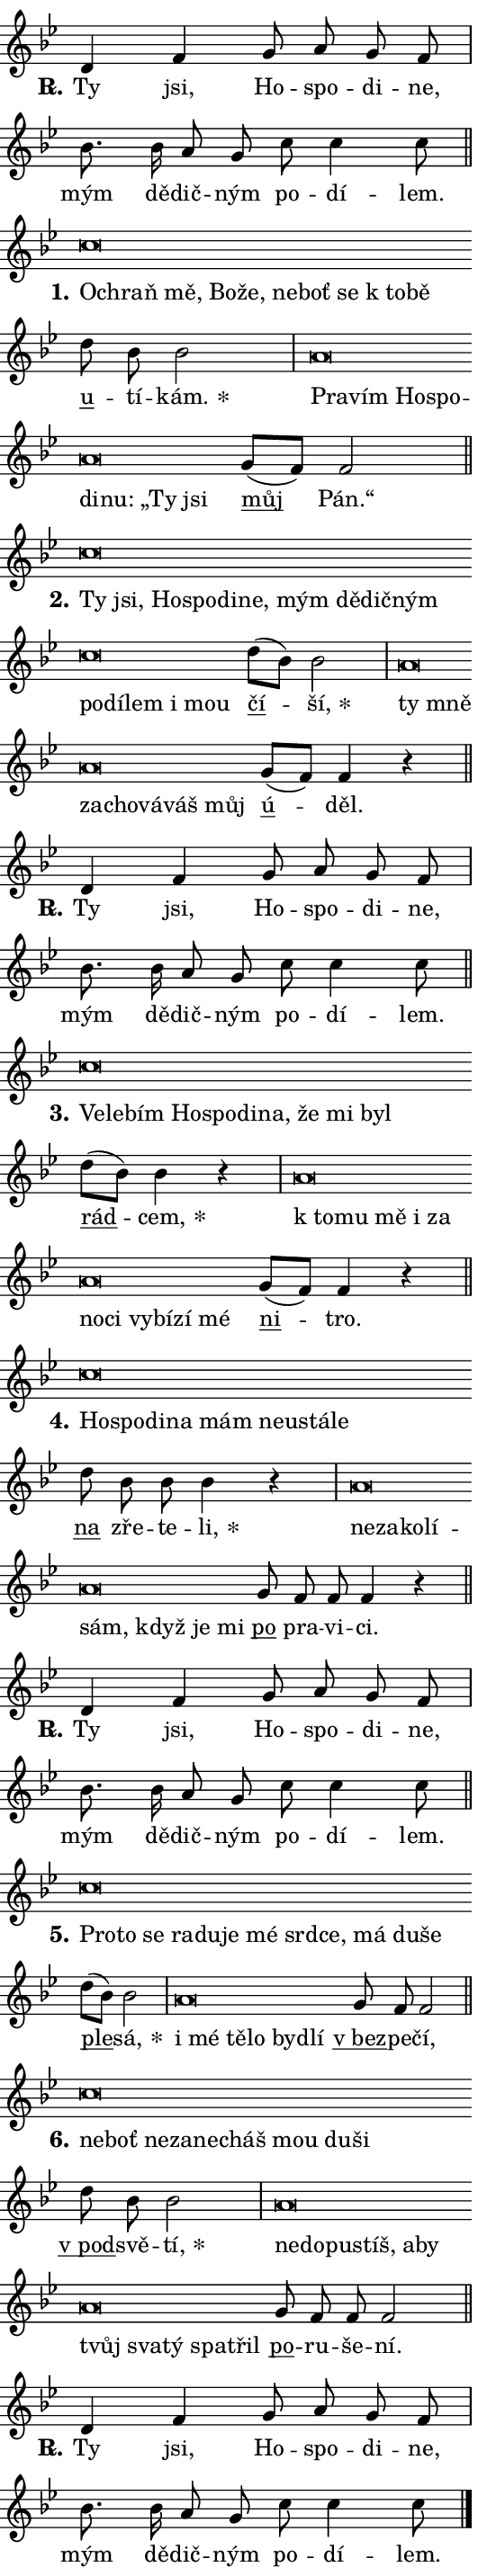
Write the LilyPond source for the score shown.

\version "2.24.0"
\header { tagline = "" }
\paper {
  indent = 0\cm
  top-margin = 0\cm
  right-margin = 0.13\cm % to fit lyric hyphens
  bottom-margin = 0\cm
  left-margin = 0\cm
  paper-width = 9\cm
  page-breaking = #ly:one-page-breaking
  system-system-spacing.basic-distance = #11
  score-system-spacing.basic-distance = #11
  ragged-last = ##f
}


%% Author: Thomas Morley
%% https://lists.gnu.org/archive/html/lilypond-user/2020-05/msg00002.html
#(define (line-position grob)
"Returns position of @var[grob} in current system:
   @code{'start}, if at first time-step
   @code{'end}, if at last time-step
   @code{'middle} otherwise
"
  (let* ((col (ly:item-get-column grob))
         (ln (ly:grob-object col 'left-neighbor))
         (rn (ly:grob-object col 'right-neighbor))
         (col-to-check-left (if (ly:grob? ln) ln col))
         (col-to-check-right (if (ly:grob? rn) rn col))
         (break-dir-left
           (and
             (ly:grob-property col-to-check-left 'non-musical #f)
             (ly:item-break-dir col-to-check-left)))
         (break-dir-right
           (and
             (ly:grob-property col-to-check-right 'non-musical #f)
             (ly:item-break-dir col-to-check-right))))
        (cond ((eqv? 1 break-dir-left) 'start)
              ((eqv? -1 break-dir-right) 'end)
              (else 'middle))))

#(define (tranparent-at-line-position vctor)
  (lambda (grob)
  "Relying on @code{line-position} select the relevant enry from @var{vctor}.
Used to determine transparency,"
    (case (line-position grob)
      ((end) (not (vector-ref vctor 0)))
      ((middle) (not (vector-ref vctor 1)))
      ((start) (not (vector-ref vctor 2))))))

noteHeadBreakVisibility =
#(define-music-function (break-visibility)(vector?)
"Makes @code{NoteHead}s transparent relying on @var{break-visibility}"
#{
  \override NoteHead.transparent =
    #(tranparent-at-line-position break-visibility)
#})

#(define delete-ledgers-for-transparent-note-heads
  (lambda (grob)
    "Reads whether a @code{NoteHead} is transparent.
If so this @code{NoteHead} is removed from @code{'note-heads} from
@var{grob}, which is supposed to be @code{LedgerLineSpanner}.
As a result ledgers are not printed for this @code{NoteHead}"
    (let* ((nhds-array (ly:grob-object grob 'note-heads))
           (nhds-list
             (if (ly:grob-array? nhds-array)
                 (ly:grob-array->list nhds-array)
                 '()))
           ;; Relies on the transparent-property being done before
           ;; Staff.LedgerLineSpanner.after-line-breaking is executed.
           ;; This is fragile ...
           (to-keep
             (remove
               (lambda (nhd)
                 (ly:grob-property nhd 'transparent #f))
               nhds-list)))
      ;; TODO find a better method to iterate over grob-arrays, similiar
      ;; to filter/remove etc for lists
      ;; For now rebuilt from scratch
      (set! (ly:grob-object grob 'note-heads)  '())
      (for-each
        (lambda (nhd)
          (ly:pointer-group-interface::add-grob grob 'note-heads nhd))
        to-keep))))

squashNotes = {
  \override NoteHead.X-extent = #'(-0.2 . 0.2)
  \override NoteHead.Y-extent = #'(-0.75 . 0)
  \override NoteHead.stencil =
    #(lambda (grob)
       (let ((pos (ly:grob-property grob 'staff-position)))
         (begin
           (if (< pos -7) (display "ERROR: Lower brevis then expected\n") (display ""))
           (if (<= pos -6) ly:text-interface::print ly:note-head::print))))
}
unSquashNotes = {
  \revert NoteHead.X-extent
  \revert NoteHead.Y-extent
  \revert NoteHead.stencil
}

hideNotes = \noteHeadBreakVisibility #begin-of-line-visible
unHideNotes = \noteHeadBreakVisibility #all-visible

% work-around for resetting accidentals
% https://lilypond.org/doc/v2.23/Documentation/notation/displaying-rhythms#unmetered-music
cadenzaMeasure = {
  \cadenzaOff
  \partial 1024 s1024
  \cadenzaOn
}

#(define-markup-command (accent layout props text) (markup?)
  "Underline accented syllable"
  (interpret-markup layout props
    #{\markup \override #'(offset . 4.3) \underline { #text }#}))

responsum = \markup \concat {
  "R" \hspace #-1.05 \path #0.1 #'((moveto 0 0.07) (lineto 0.9 0.8)) \hspace #0.05 "."
}

spaceSize = #0.6828661417322834 % exact space size for TeX Gyre Schola

\layout {
  \context {
    \Staff
    \remove "Time_signature_engraver"
    \override LedgerLineSpanner.after-line-breaking = #delete-ledgers-for-transparent-note-heads
  }
  \context {
    \Lyrics {
      \override LyricSpace.minimum-distance = \spaceSize
      \override LyricText.font-name = #"TeX Gyre Schola"
      \override LyricText.font-size = 1
      \override StanzaNumber.font-name = #"TeX Gyre Schola Bold"
      \override StanzaNumber.font-size = 1
    }
  }
  \context {
    \Score 
    \override NoteHead.text =
      #(lambda (grob) 
        (let ((pos (ly:grob-property grob 'staff-position)))
          #{\markup {
            \combine
              \halign #-0.55 \raise #(if (= pos -6) 0 0.5) \override #'(thickness . 2) \draw-line #'(3.2 . 0)
              \musicglyph "noteheads.sM1"
          }#}))
  }
}

% magnetic-lyrics.ily
%
%   written by
%     Jean Abou Samra <jean@abou-samra.fr>
%     Werner Lemberg <wl@gnu.org>
%
%   adapted by
%     Jiri Hon <jiri.hon@gmail.com>
%
% Version 2022-Apr-15

% https://www.mail-archive.com/lilypond-user@gnu.org/msg149350.html

#(define (Left_hyphen_pointer_engraver context)
   "Collect syllable-hyphen-syllable occurrences in lyrics and store
them in properties.  This engraver only looks to the left.  For
example, if the lyrics input is @code{foo -- bar}, it does the
following.

@itemize @bullet
@item
Set the @code{text} property of the @code{LyricHyphen} grob between
@q{foo} and @q{bar} to @code{foo}.

@item
Set the @code{left-hyphen} property of the @code{LyricText} grob with
text @q{foo} to the @code{LyricHyphen} grob between @q{foo} and
@q{bar}.
@end itemize

Use this auxiliary engraver in combination with the
@code{lyric-@/text::@/apply-@/magnetic-@/offset!} hook."
   (let ((hyphen #f)
         (text #f))
     (make-engraver
      (acknowledgers
       ((lyric-syllable-interface engraver grob source-engraver)
        (set! text grob)))
      (end-acknowledgers
       ((lyric-hyphen-interface engraver grob source-engraver)
        ;(when (not (grob::has-interface grob 'lyric-space-interface))
          (set! hyphen grob)));)
      ((stop-translation-timestep engraver)
       (when (and text hyphen)
         (ly:grob-set-object! text 'left-hyphen hyphen))
       (set! text #f)
       (set! hyphen #f)))))

#(define (lyric-text::apply-magnetic-offset! grob)
   "If the space between two syllables is less than the value in
property @code{LyricText@/.details@/.squash-threshold}, move the right
syllable to the left so that it gets concatenated with the left
syllable.

Use this function as a hook for
@code{LyricText@/.after-@/line-@/breaking} if the
@code{Left_@/hyphen_@/pointer_@/engraver} is active."
   (let ((hyphen (ly:grob-object grob 'left-hyphen #f)))
     (when hyphen
       (let ((left-text (ly:spanner-bound hyphen LEFT)))
         (when (grob::has-interface left-text 'lyric-syllable-interface)
           (let* ((common (ly:grob-common-refpoint grob left-text X))
                  (this-x-ext (ly:grob-extent grob common X))
                  (left-x-ext
                   (begin
                     ;; Trigger magnetism for left-text.
                     (ly:grob-property left-text 'after-line-breaking)
                     (ly:grob-extent left-text common X)))
                  ;; `delta` is the gap width between two syllables.
                  (delta (- (interval-start this-x-ext)
                            (interval-end left-x-ext)))
                  (details (ly:grob-property grob 'details))
                  (threshold (assoc-get 'squash-threshold details 0.2)))
             (when (< delta threshold)
               (let* (;; We have to manipulate the input text so that
                      ;; ligatures crossing syllable boundaries are not
                      ;; disabled.  For languages based on the Latin
                      ;; script this is essentially a beautification.
                      ;; However, for non-Western scripts it can be a
                      ;; necessity.
                      (lt (ly:grob-property left-text 'text))
                      (rt (ly:grob-property grob 'text))
                      (is-space (grob::has-interface hyphen 'lyric-space-interface))
                      (space (if is-space " " ""))
                      (extra-delta (if is-space spaceSize 0))
                      ;; Append new syllable.
                      (ltrt-space (if (and (string? lt) (string? rt))
                                (string-append lt space rt)
                                (make-concat-markup (list lt space rt))))
                      ;; Right-align `ltrt` to the right side.
                      (ltrt-space-markup (grob-interpret-markup
                               grob
                               (make-translate-markup
                                (cons (interval-length this-x-ext) 0)
                                (make-right-align-markup ltrt-space)))))
                 (begin
                   ;; Don't print `left-text`.
                   (ly:grob-set-property! left-text 'stencil #f)
                   ;; Set text and stencil (which holds all collected
                   ;; syllables so far) and shift it to the left.
                   (ly:grob-set-property! grob 'text ltrt-space)
                   (ly:grob-set-property! grob 'stencil ltrt-space-markup)
                   (ly:grob-translate-axis! grob (- (- delta extra-delta)) X))))))))))


#(define (lyric-hyphen::displace-bounds-first grob)
   ;; Make very sure this callback isn't triggered too early.
   (let ((left (ly:spanner-bound grob LEFT))
         (right (ly:spanner-bound grob RIGHT)))
     (ly:grob-property left 'after-line-breaking)
     (ly:grob-property right 'after-line-breaking)
     (ly:lyric-hyphen::print grob)))

squashThreshold = #0.4

\layout {
  \context {
    \Lyrics
    \consists #Left_hyphen_pointer_engraver
    \override LyricText.after-line-breaking =
      #lyric-text::apply-magnetic-offset!
    \override LyricHyphen.stencil = #lyric-hyphen::displace-bounds-first
    \override LyricText.details.squash-threshold = \squashThreshold
    \override LyricHyphen.minimum-distance = 0
    \override LyricHyphen.minimum-length = \squashThreshold
  }
}

squashText = \override LyricText.details.squash-threshold = 9999
unSquashText = \override LyricText.details.squash-threshold = \squashThreshold

leftText = \override LyricText.self-alignment-X = #LEFT
unLeftText = \revert LyricText.self-alignment-X

starOffset = #(lambda (grob) 
                (let ((x_offset (ly:self-alignment-interface::aligned-on-x-parent grob)))
                  (if (= x_offset 0) 0 (+ x_offset 1.2))))

star = #(define-music-function (syllable)(string?)
"Append star separator at the end of a syllable"
#{
  \once \override LyricText.X-offset = #starOffset
  \lyricmode { \markup {
    #syllable
    \override #'((font-name . "TeX Gyre Schola Bold")) \hspace #0.2 \lower #0.65 \larger "*"
  } }
#})

starAccent = #(define-music-function (syllable)(string?)
"Append star separator at the end of a syllable and make accent"
#{
  \once \override LyricText.X-offset = #starOffset
  \lyricmode { \markup {
    \accent #syllable
    \override #'((font-name . "TeX Gyre Schola Bold")) \hspace #0.2 \lower #0.65 \larger "*"
  } }
#})

breath = #(define-music-function (syllable)(string?)
"Append breathing indicator at the end of a syllable"
#{
  \lyricmode { \markup { #syllable "+" } }
#})

optionalBreath = #(define-music-function (syllable)(string?)
"Append optional breathing indicator at the end of a syllable"
#{
  \lyricmode { \markup { #syllable "(+)" } }
#})


\score {
    <<
        \new Voice = "melody" { \cadenzaOn \key bes \major \relative { d'4 f g8 a g f \cadenzaMeasure \bar "|" bes8. bes16 a8 g \bar "" c c4 c8 \cadenzaMeasure \bar "||" \break } }
        \new Lyrics \lyricsto "melody" { \lyricmode { \set stanza = \responsum
Ty jsi, Ho -- spo -- di -- ne, mým dě -- dič -- ným po -- dí -- lem. } }
    >>
    \layout {}
}

\score {
    <<
        \new Voice = "melody" { \cadenzaOn \key bes \major \relative { \squashNotes c''\breve*1/16 \hideNotes \breve*1/16 \bar "" \breve*1/16 \bar "" \breve*1/16 \bar "" \breve*1/16 \bar "" \breve*1/16 \bar "" \breve*1/16 \bar "" \breve*1/16 \bar "" \breve*1/16 \breve*1/16 \bar "" \unHideNotes \unSquashNotes \bar "" d8 bes bes2 \cadenzaMeasure \bar "|" \squashNotes a\breve*1/16 \hideNotes \breve*1/16 \bar "" \breve*1/16 \bar "" \breve*1/16 \bar "" \breve*1/16 \bar "" \breve*1/16 \bar "" \breve*1/16 \breve*1/16 \bar "" \unHideNotes \unSquashNotes \bar "" g8[( f)] f2 \cadenzaMeasure \bar "||" \break } }
        \new Lyrics \lyricsto "melody" { \lyricmode { \set stanza = "1."
\leftText O -- \squashText chraň mě, Bo -- že, ne -- boť se "k to" -- bě \unLeftText \unSquashText \markup \accent u -- tí -- \star kám. \leftText Pra -- \squashText vím Ho -- spo -- di -- nu: „Ty jsi \unLeftText \unSquashText \markup \accent můj Pán.“ } }
    >>
    \layout {}
}

\score {
    <<
        \new Voice = "melody" { \cadenzaOn \key bes \major \relative { \squashNotes c''\breve*1/16 \hideNotes \breve*1/16 \bar "" \breve*1/16 \bar "" \breve*1/16 \bar "" \breve*1/16 \bar "" \breve*1/16 \bar "" \breve*1/16 \bar "" \breve*1/16 \bar "" \breve*1/16 \bar "" \breve*1/16 \bar "" \breve*1/16 \bar "" \breve*1/16 \bar "" \breve*1/16 \bar "" \breve*1/16 \breve*1/16 \bar "" \unHideNotes \unSquashNotes \bar "" d8[( bes)] bes2 \cadenzaMeasure \bar "|" \squashNotes a\breve*1/16 \hideNotes \breve*1/16 \bar "" \breve*1/16 \bar "" \breve*1/16 \bar "" \breve*1/16 \bar "" \breve*1/16 \breve*1/16 \bar "" \unHideNotes \unSquashNotes \bar "" g8[( f)] f4 r \cadenzaMeasure \bar "||" \break } }
        \new Lyrics \lyricsto "melody" { \lyricmode { \set stanza = "2."
\leftText Ty \squashText jsi, Ho -- spo -- di -- ne, mým dě -- dič -- ným po -- dí -- lem i mou \unLeftText \unSquashText \markup \accent čí -- \star ší, \leftText ty \squashText mně za -- cho -- vá -- váš můj \unLeftText \unSquashText \markup \accent ú -- děl. } }
    >>
    \layout {}
}

\score {
    <<
        \new Voice = "melody" { \cadenzaOn \key bes \major \relative { d'4 f g8 a g f \cadenzaMeasure \bar "|" bes8. bes16 a8 g \bar "" c c4 c8 \cadenzaMeasure \bar "||" \break } }
        \new Lyrics \lyricsto "melody" { \lyricmode { \set stanza = \responsum
Ty jsi, Ho -- spo -- di -- ne, mým dě -- dič -- ným po -- dí -- lem. } }
    >>
    \layout {}
}

\score {
    <<
        \new Voice = "melody" { \cadenzaOn \key bes \major \relative { \squashNotes c''\breve*1/16 \hideNotes \breve*1/16 \bar "" \breve*1/16 \bar "" \breve*1/16 \bar "" \breve*1/16 \bar "" \breve*1/16 \bar "" \breve*1/16 \bar "" \breve*1/16 \bar "" \breve*1/16 \breve*1/16 \bar "" \unHideNotes \unSquashNotes \bar "" d8[( bes)] bes4 r \cadenzaMeasure \bar "|" \squashNotes a\breve*1/16 \hideNotes \breve*1/16 \bar "" \breve*1/16 \bar "" \breve*1/16 \bar "" \breve*1/16 \bar "" \breve*1/16 \bar "" \breve*1/16 \bar "" \breve*1/16 \bar "" \breve*1/16 \bar "" \breve*1/16 \breve*1/16 \bar "" \unHideNotes \unSquashNotes \bar "" g8[( f)] f4 r \cadenzaMeasure \bar "||" \break } }
        \new Lyrics \lyricsto "melody" { \lyricmode { \set stanza = "3."
\leftText Ve -- \squashText le -- bím Ho -- spo -- di -- na, že mi byl \unLeftText \unSquashText \markup \accent rád -- \star cem, \leftText "k to" -- \squashText mu mě i za no -- ci vy -- bí -- zí mé \unLeftText \unSquashText \markup \accent ni -- tro. } }
    >>
    \layout {}
}

\score {
    <<
        \new Voice = "melody" { \cadenzaOn \key bes \major \relative { \squashNotes c''\breve*1/16 \hideNotes \breve*1/16 \bar "" \breve*1/16 \bar "" \breve*1/16 \bar "" \breve*1/16 \bar "" \breve*1/16 \bar "" \breve*1/16 \bar "" \breve*1/16 \breve*1/16 \bar "" \unHideNotes \unSquashNotes \bar "" d8 bes bes bes4 r \cadenzaMeasure \bar "|" \squashNotes a\breve*1/16 \hideNotes \breve*1/16 \bar "" \breve*1/16 \bar "" \breve*1/16 \bar "" \breve*1/16 \bar "" \breve*1/16 \bar "" \breve*1/16 \breve*1/16 \bar "" \unHideNotes \unSquashNotes \bar "" g8 f f f4 r \cadenzaMeasure \bar "||" \break } }
        \new Lyrics \lyricsto "melody" { \lyricmode { \set stanza = "4."
\leftText Ho -- \squashText spo -- di -- na mám ne -- u -- stá -- le \unLeftText \unSquashText \markup \accent na zře -- te -- \star li, \leftText ne -- \squashText za -- ko -- lí -- sám, když je mi \unLeftText \unSquashText \markup \accent po pra -- vi -- ci. } }
    >>
    \layout {}
}

\score {
    <<
        \new Voice = "melody" { \cadenzaOn \key bes \major \relative { d'4 f g8 a g f \cadenzaMeasure \bar "|" bes8. bes16 a8 g \bar "" c c4 c8 \cadenzaMeasure \bar "||" \break } }
        \new Lyrics \lyricsto "melody" { \lyricmode { \set stanza = \responsum
Ty jsi, Ho -- spo -- di -- ne, mým dě -- dič -- ným po -- dí -- lem. } }
    >>
    \layout {}
}

\score {
    <<
        \new Voice = "melody" { \cadenzaOn \key bes \major \relative { \squashNotes c''\breve*1/16 \hideNotes \breve*1/16 \bar "" \breve*1/16 \bar "" \breve*1/16 \bar "" \breve*1/16 \bar "" \breve*1/16 \bar "" \breve*1/16 \bar "" \breve*1/16 \bar "" \breve*1/16 \bar "" \breve*1/16 \bar "" \breve*1/16 \breve*1/16 \bar "" \unHideNotes \unSquashNotes \bar "" d8[( bes)] bes2 \cadenzaMeasure \bar "|" \squashNotes a\breve*1/16 \hideNotes \breve*1/16 \bar "" \breve*1/16 \bar "" \breve*1/16 \bar "" \breve*1/16 \breve*1/16 \bar "" \unHideNotes \unSquashNotes \bar "" g8 f f2 \cadenzaMeasure \bar "||" \break } }
        \new Lyrics \lyricsto "melody" { \lyricmode { \set stanza = "5."
\leftText Pro -- \squashText to se ra -- du -- je mé srd -- ce, má du -- še \unLeftText \unSquashText \markup \accent ple -- \star sá, \leftText i \squashText mé tě -- lo by -- dlí \unLeftText \unSquashText \markup \accent "v bez" -- pe -- čí, } }
    >>
    \layout {}
}

\score {
    <<
        \new Voice = "melody" { \cadenzaOn \key bes \major \relative { \squashNotes c''\breve*1/16 \hideNotes \breve*1/16 \bar "" \breve*1/16 \bar "" \breve*1/16 \bar "" \breve*1/16 \bar "" \breve*1/16 \bar "" \breve*1/16 \bar "" \breve*1/16 \breve*1/16 \bar "" \unHideNotes \unSquashNotes \bar "" d8 bes bes2 \cadenzaMeasure \bar "|" \squashNotes a\breve*1/16 \hideNotes \breve*1/16 \bar "" \breve*1/16 \bar "" \breve*1/16 \bar "" \breve*1/16 \bar "" \breve*1/16 \bar "" \breve*1/16 \bar "" \breve*1/16 \bar "" \breve*1/16 \bar "" \breve*1/16 \breve*1/16 \bar "" \unHideNotes \unSquashNotes \bar "" g8 f f f2 \cadenzaMeasure \bar "||" \break } }
        \new Lyrics \lyricsto "melody" { \lyricmode { \set stanza = "6."
\leftText ne -- \squashText boť ne -- za -- ne -- cháš mou du -- ši \unLeftText \unSquashText \markup \accent "v pod" -- svě -- \star tí, \leftText ne -- \squashText do -- pu -- stíš, a -- by tvůj sva -- tý spa -- třil \unLeftText \unSquashText \markup \accent po -- ru -- še -- ní. } }
    >>
    \layout {}
}

\score {
    <<
        \new Voice = "melody" { \cadenzaOn \key bes \major \relative { d'4 f g8 a g f \cadenzaMeasure \bar "|" bes8. bes16 a8 g \bar "" c c4 c8 \cadenzaMeasure \bar "||" \break } \bar "|." }
        \new Lyrics \lyricsto "melody" { \lyricmode { \set stanza = \responsum
Ty jsi, Ho -- spo -- di -- ne, mým dě -- dič -- ným po -- dí -- lem. } }
    >>
    \layout {}
}
